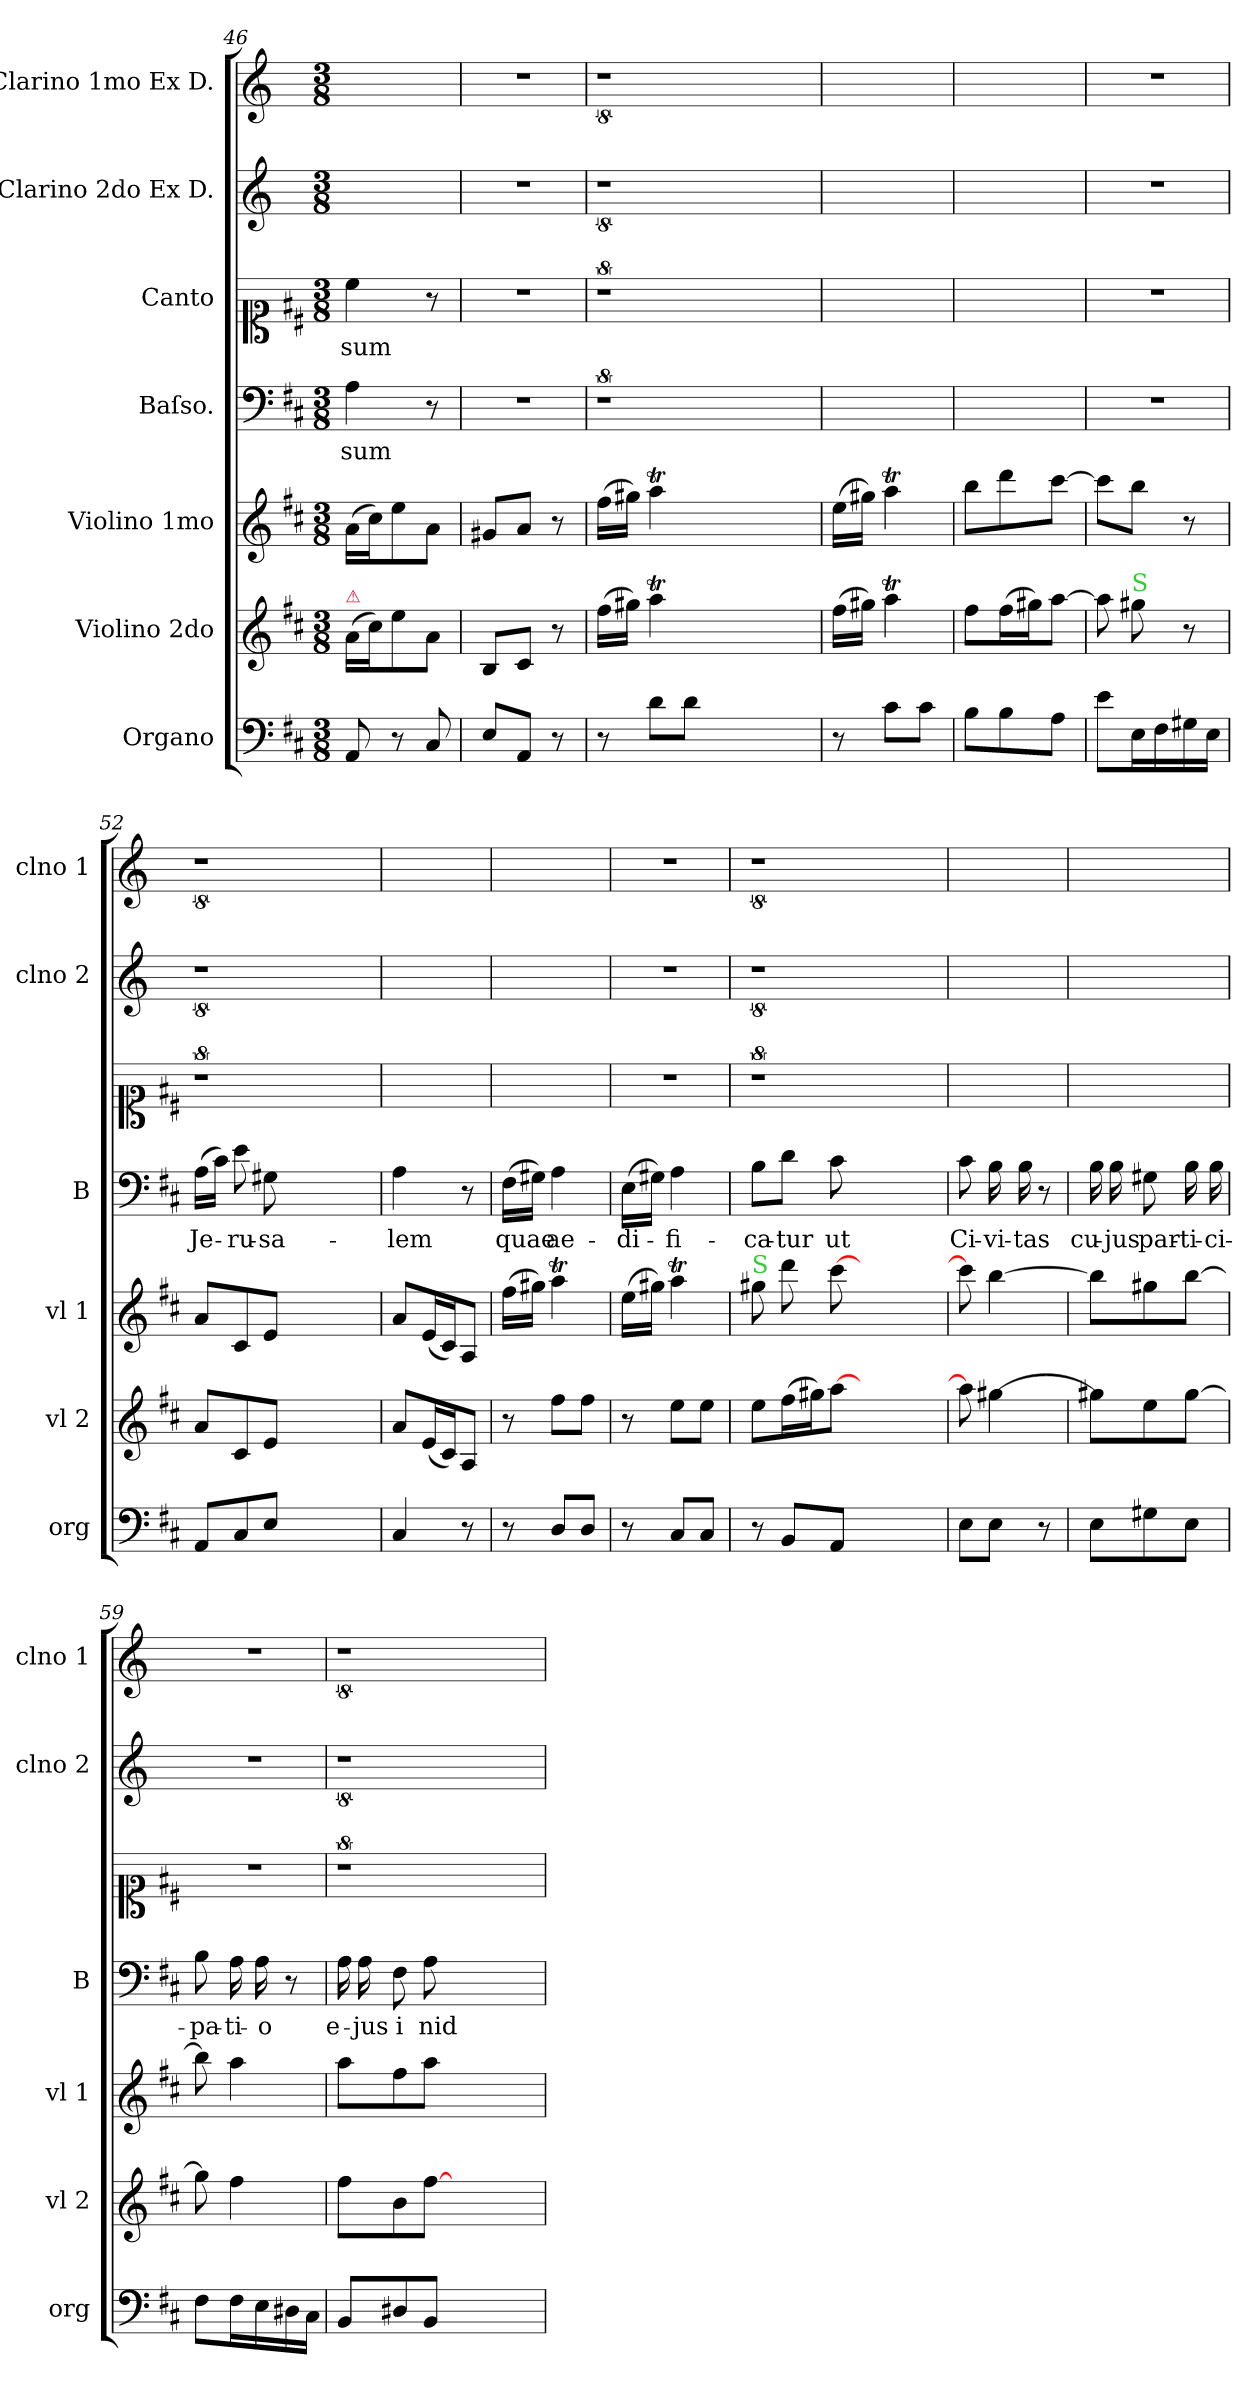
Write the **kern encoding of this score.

**kern	**kern	**kern	**kern	**text	**kern	**text	**kern	**kern
*part7	*part6	*part5	*part4	*part4	*part3	*part3	*part2	*part1
*staff7	*staff6	*staff5	*staff4	*staff4	*staff3	*staff3	*staff2	*staff1
*I"Organo	*I"Violino 2do	*I"Violino 1mo	*I"Baſso.	*	*I"Canto	*	*I"Clarino 2do Ex D.	*I"Clarino 1mo Ex D.
*I'org	*I'vl 2	*I'vl 1	*I'B	*	*	*	*I'clno 2	*I'clno 1
*clefF4	*clefG2	*clefG2	*clefF4	*	*clefC1	*	*clefG2	*clefG2
*	*	*	*	*	*	*	*ITrd-1c-2	*ITrd-1c-2
*k[f#c#]	*k[f#c#]	*k[f#c#]	*k[f#c#]	*	*k[f#c#]	*	*k[f#c#]	*k[f#c#]
*D:	*D:	*D:	*D:	*	*D:	*	*D:	*D:
*M3/8	*M3/8	*M3/8	*M3/8	*	*M3/8	*	*M3/8	*M3/8
=46	=46	=46	=46	=46	=46	=46	=46	=46
!	!LO:TX:a:color=crimson:t=⚠	!	!	!	!	!	!	!
8AA/	(16a\LL	(16a\LL	4A\	sum	4cc#\	sum	4.ryy	4.ryy
.	16cc#\J)	16cc#\J)	.	.	.	.	.	.
8r	8ee\	8ee\	.	.	.	.	.	.
8C#/	8a/J	8a\J	8r	.	8r	.	.	.
=47	=47	=47	=47	=47	=47	=47	=47	=47
8E/L	8B/L	8g#X/L	4.r	.	4.r	.	4.r	4.r
8AA/J	8c#/J	8a/J	.	.	.	.	.	.
8r	8r	8r	.	.	.	.	.	.
=48	=48	=48	=48	=48	=48	=48	=48	=48
8r	(16ff#\LL	(16ff#\LL	8%9r	.	8%9r	.	8%9r	8%9r
.	16gg#X\JJ)	16gg#X\JJ)	.	.	.	.	.	.
8d\L	4aaT\	4aaT\	.	.	.	.	.	.
8d\J	.	.	.	.	.	.	.	.
2.ryy	2.ryy	2.ryy	.	.	.	.	.	.
=49	=49	=49	=49	=49	=49	=49	=49	=49
8r	(16ff#\LL	(16ee\LL	4.ryy	.	4.ryy	.	4.ryy	4.ryy
.	16gg#X\JJ)	16gg#X\JJ)	.	.	.	.	.	.
8c#\L	4aaT\	4aaT\	.	.	.	.	.	.
8c#\J	.	.	.	.	.	.	.	.
=50	=50	=50	=50	=50	=50	=50	=50	=50
8B\L	8ff#\L	8bb\L	4.ryy	.	4.ryy	.	4.ryy	4.ryy
8B\	(16ff#\L	8ddd\	.	.	.	.	.	.
.	16gg#X\J)	.	.	.	.	.	.	.
8A\J	[8aa\J	[8ccc#\J	.	.	.	.	.	.
=51	=51	=51	=51	=51	=51	=51	=51	=51
8e\L	8aa\]	8ccc#\L]	4.r	.	4.r	.	4.r	4.r
!	!LO:TX:a:color=limegreen:t=S	!	!	!	!	!	!	!
16E\L	8gg#X	8bb\J	.	.	.	.	.	.
16F#\	.	.	.	.	.	.	.	.
16G#X\	8r	8r	.	.	.	.	.	.
16E\JJ	.	.	.	.	.	.	.	.
=52	=52	=52	=52	=52	=52	=52	=52	=52
8AA/L	8a/L	8a/L	(16A\LL	Je-	8%9r	.	8%9r	8%9r
.	.	.	16c#\JJ)	.	.	.	.	.
8C#/	8c#/	8c#/	8e\	-ru-	.	.	.	.
8E/J	8e/J	8e/J	8G#X\	-sa-	.	.	.	.
2.ryy	2.ryy	2.ryy	2.ryy	.	.	.	.	.
=53	=53	=53	=53	=53	=53	=53	=53	=53
4C#/	8a/L	8a/L	4A\	-lem	4.ryy	.	4.ryy	4.ryy
.	(16e/L	(16e/L	.	.	.	.	.	.
.	16c#/J)	16c#/J)	.	.	.	.	.	.
8r	8A/J	8A/J	8r	.	.	.	.	.
=54	=54	=54	=54	=54	=54	=54	=54	=54
8r	8r	(16ff#\LL	(16F#\LL	quae	4.ryy	.	4.ryy	4.ryy
.	.	16gg#X\JJ)	16G#X\JJ)	.	.	.	.	.
8D/L	8ff#\L	4aaT\	4A\	ae-	.	.	.	.
8D/J	8ff#\J	.	.	.	.	.	.	.
=55	=55	=55	=55	=55	=55	=55	=55	=55
8r	8r	(16ee\LL	(16E\LL	-di-	4.r	.	4.r	4.r
.	.	16gg#X\JJ)	16G#X\JJ)	.	.	.	.	.
8C#/L	8ee\L	4aaT\	4A\	-fi-	.	.	.	.
8C#/J	8ee\J	.	.	.	.	.	.	.
=56	=56	=56	=56	=56	=56	=56	=56	=56
!	!	!LO:TX:a:color=limegreen:t=S	!	!	!	!	!	!
8r	8ee\L	8gg#X	8B\L	-ca-	8%9r	.	8%9r	8%9r
8BB/L	(16ff#\L	8ddd\	8d\J	-tur	.	.	.	.
.	16gg#X\J)	.	.	.	.	.	.	.
8AA/J	[8aa\J	[8ccc#\	8c#\	ut	.	.	.	.
2.ryy	2.ryy	2.ryy	2.ryy	.	.	.	.	.
=57	=57	=57	=57	=57	=57	=57	=57	=57
8E\L	8aa\]	8ccc#\]	8c#\	Ci-	4.ryy	.	4.ryy	4.ryy
8E\J	[4gg#X\	[4bb\	16B\	-vi-	.	.	.	.
.	.	.	16B\	-tas	.	.	.	.
8r	.	.	8r	.	.	.	.	.
=58	=58	=58	=58	=58	=58	=58	=58	=58
8E\L	8gg#X\L]	8bb\L]	16B\	cu-	4.ryy	.	4.ryy	4.ryy
.	.	.	16B\	-jus	.	.	.	.
8G#X\	8ee\	8gg#X\	8G#X\	par-	.	.	.	.
8E\J	[8gg#\J	[8bb\J	16B\	-ti-	.	.	.	.
.	.	.	16B\	-ci-	.	.	.	.
=59	=59	=59	=59	=59	=59	=59	=59	=59
8F#\L	8gg#\]	8bb\]	8B\	-pa-	4.r	.	4.r	4.r
16F#\L	4ff#\	4aa\	16A\	-ti-	.	.	.	.
16E\	.	.	16A\	-o	.	.	.	.
16D#X\	.	.	8r	.	.	.	.	.
16C#\JJ	.	.	.	.	.	.	.	.
=60	=60	=60	=60	=60	=60	=60	=60	=60
8BB/L	8ff#\L	8aa\L	16A\	e-	8%9r	.	8%9r	8%9r
.	.	.	16A\	-jus	.	.	.	.
8D#X/	8b\	8ff#\	8F#\	i	.	.	.	.
8BB/J	[8ff#\J	8aa\J	8A\	nid-	.	.	.	.
2.ryy	2.ryy	2.ryy	2.ryy	.	.	.	.	.
=	=	=	=	=	=	=	=	=
*-	*-	*-	*-	*-	*-	*-	*-	*-
